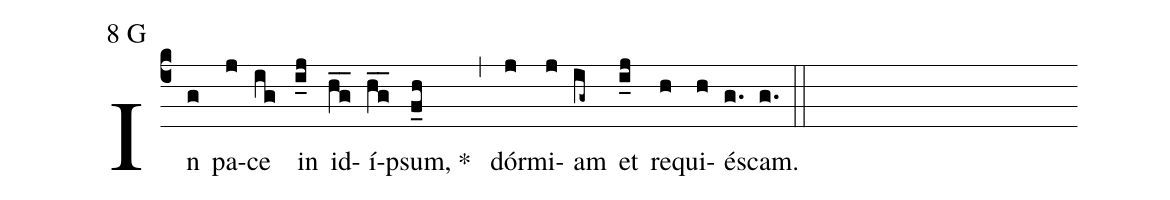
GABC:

mode:8 G;
%%
(c4) In(g) pa(j)ce(ig) in(i_j) id(hg__)í(hg__)psum,(f_h) *()(,) dór(j)mi(j)am(ig~) et(i_j) re(h)qui(h)és(g.)cam.(g.) (::)
